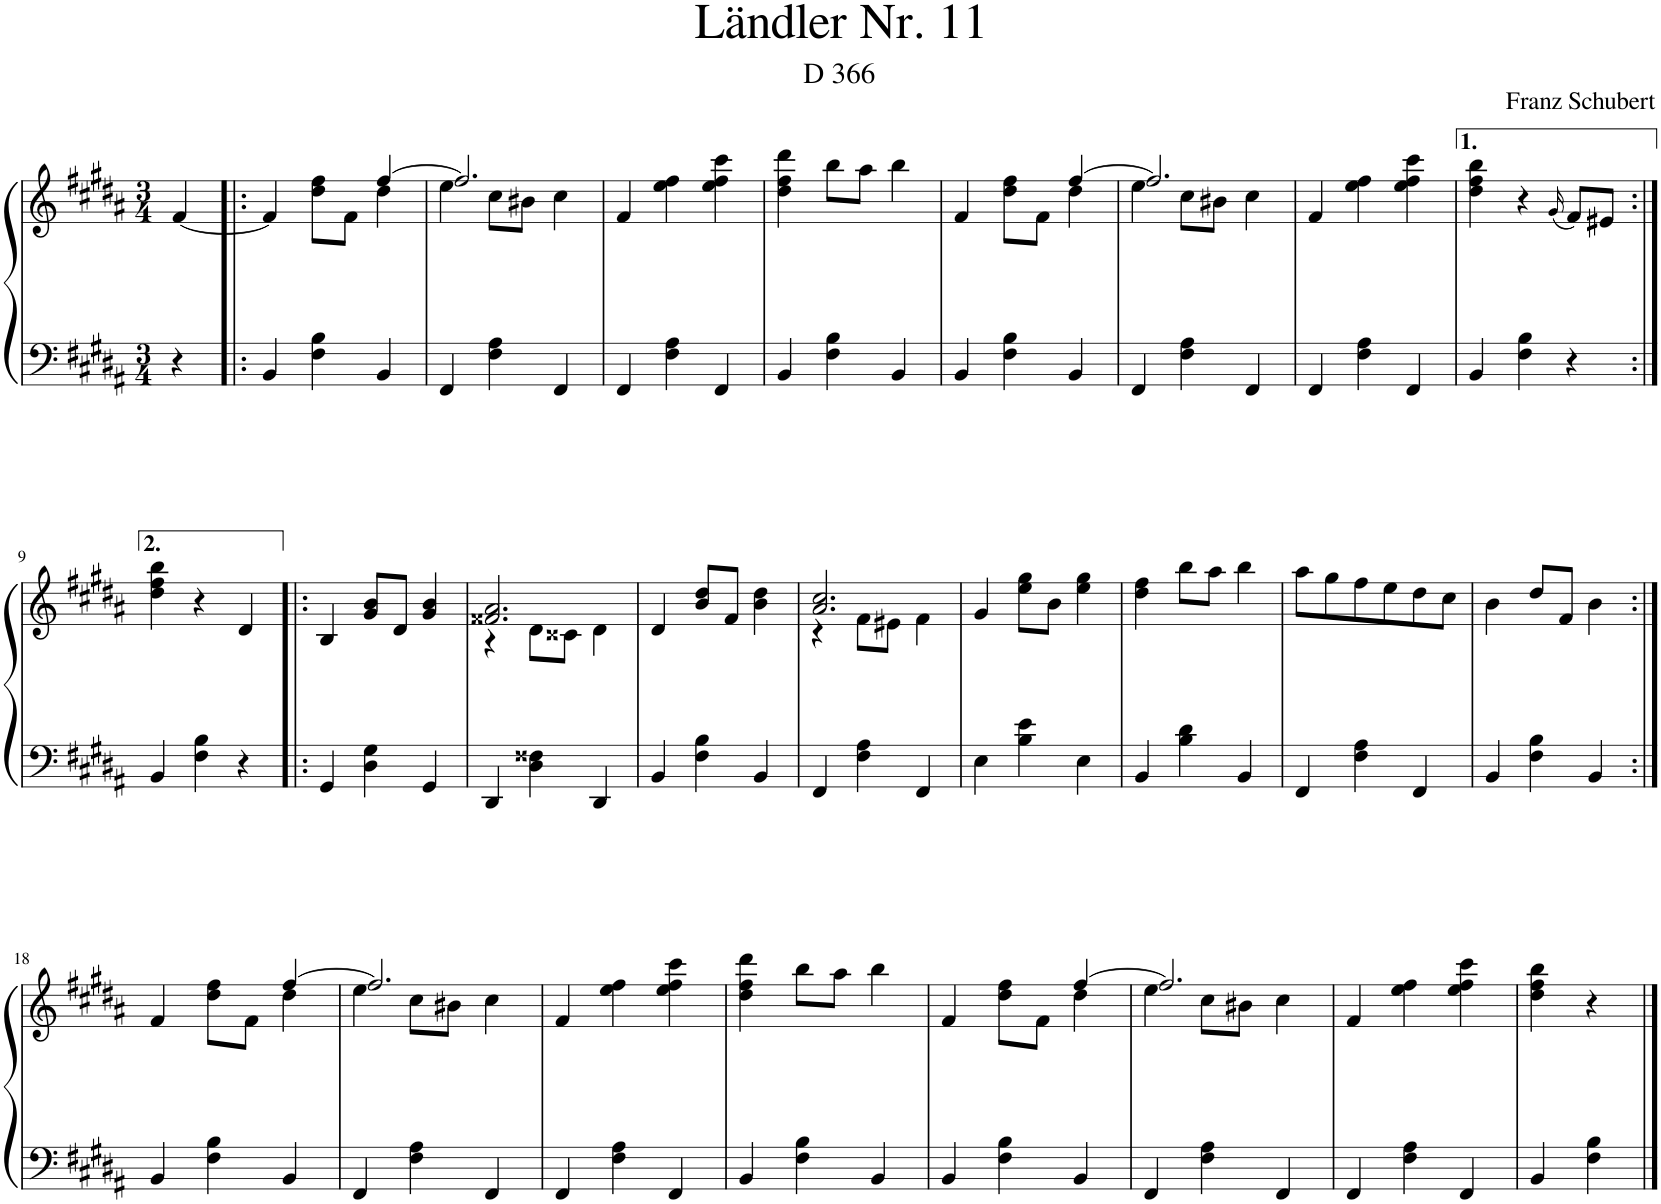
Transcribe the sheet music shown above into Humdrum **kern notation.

**kern	**kern
*part1	*part1
*staff2	*staff1
*I"Piano	*
*I'Pno.	*
*clefF4	*clefG2
*k[f#c#g#d#a#]	*k[f#c#g#d#a#]
*M3/4	*M3/4
=	=
4r	[<4f#/
=1!|:	=1!|:
*	*^
4BB/	4f#/]	2ryy
4F#\ 4B\	8dd#\ 8ff#\L	.
.	8f#\J	.
4BB/	[4ff#/	4dd#\
=2	=2	=2
4FF#/	2.ff#/]	4ee\
4F#\ 4A#\	.	8cc#\L
.	.	8b#X\J
4FF#/	.	4cc#\
*	*v	*v
=3	=3
4FF#/	4f#/
4F#\ 4A#\	4ee\ 4ff#\
4FF#/	4ee\ 4ff#\ 4ccc#\
=4	=4
4BB/	4dd#\ 4ff#\ 4ddd#\
4F#\ 4B\	8bb\L
.	8aa#\J
4BB/	4bb\
=5	=5
*	*^
4BB/	4f#/	2ryy
4F#\ 4B\	8dd#\ 8ff#\L	.
.	8f#\J	.
4BB/	[4ff#/	4dd#\
=6	=6	=6
4FF#/	2.ff#/]	4ee\
4F#\ 4A#\	.	8cc#\L
.	.	8b#X\J
4FF#/	.	4cc#\
*	*v	*v
=7	=7
4FF#/	4f#/
4F#\ 4A#\	4ee\ 4ff#\
4FF#/	4ee\ 4ff#\ 4ccc#\
=8	=8
4BB/	4dd#\ 4ff#\ 4bb\
4F#\ 4B\	4r
.	(16qg#/
4r	8f#/L)
.	8e#X/J
!!LO:LB:g=z
=9:|!	=9:|!
4BB/	4dd#\ 4ff#\ 4bb\
4F#\ 4B\	4r
4r	4d#/
=10!|:	=10!|:
4GG#/	4B/
4D#\ 4G#\	8g#/ 8b/L
.	8d#/J
4GG#/	4g#/ 4b/
=11	=11
*	*^
4DD#/	2.f##X/ 2.a#/	4r
4D#\ 4F##X\	.	8d#\L
.	.	8c##X\J
4DD#/	.	4d#\
*	*v	*v
=12	=12
4BB/	4d#/
4F#\ 4B\	8b/ 8dd#/L
.	8f#/J
4BB/	4b\ 4dd#\
=13	=13
*	*^
4FF#/	2.a#/ 2.cc#/	4r
4F#\ 4A#\	.	8f#\L
.	.	8e#X\J
4FF#/	.	4f#\
*	*v	*v
=14	=14
4E\	4g#/
4B\ 4e\	8ee\ 8gg#\L
.	8b\J
4E\	4ee\ 4gg#\
=15	=15
4BB/	4dd#\ 4ff#\
4B\ 4d#\	8bb\L
.	8aa#\J
4BB/	4bb\
=16	=16
4FF#/	8aa#\L
.	8gg#\
4F#\ 4A#\	8ff#\
.	8ee\
4FF#/	8dd#\
.	8cc#\J
=17	=17
4BB/	4b\
4F#\ 4B\	8dd#/L
.	8f#/J
4BB/	4b\
!!LO:LB:g=z
=18:|!	=18:|!
*	*^
4BB/	4f#/	2ryy
4F#\ 4B\	8dd#\ 8ff#\L	.
.	8f#\J	.
4BB/	[4ff#/	4dd#\
=19	=19	=19
4FF#/	2.ff#/]	4ee\
4F#\ 4A#\	.	8cc#\L
.	.	8b#X\J
4FF#/	.	4cc#\
*	*v	*v
=20	=20
4FF#/	4f#/
4F#\ 4A#\	4ee\ 4ff#\
4FF#/	4ee\ 4ff#\ 4ccc#\
=21	=21
4BB/	4dd#\ 4ff#\ 4ddd#\
4F#\ 4B\	8bb\L
.	8aa#\J
4BB/	4bb\
=22	=22
*	*^
4BB/	4f#/	2ryy
4F#\ 4B\	8dd#\ 8ff#\L	.
.	8f#\J	.
4BB/	[4ff#/	4dd#\
=23	=23	=23
4FF#/	2.ff#/]	4ee\
4F#\ 4A#\	.	8cc#\L
.	.	8b#X\J
4FF#/	.	4cc#\
*	*v	*v
=24	=24
4FF#/	4f#/
4F#\ 4A#\	4ee\ 4ff#\
4FF#/	4ee\ 4ff#\ 4ccc#\
=25	=25
4BB/	4dd#\ 4ff#\ 4bb\
4F#\ 4B\	4r
==	==
*-	*-
